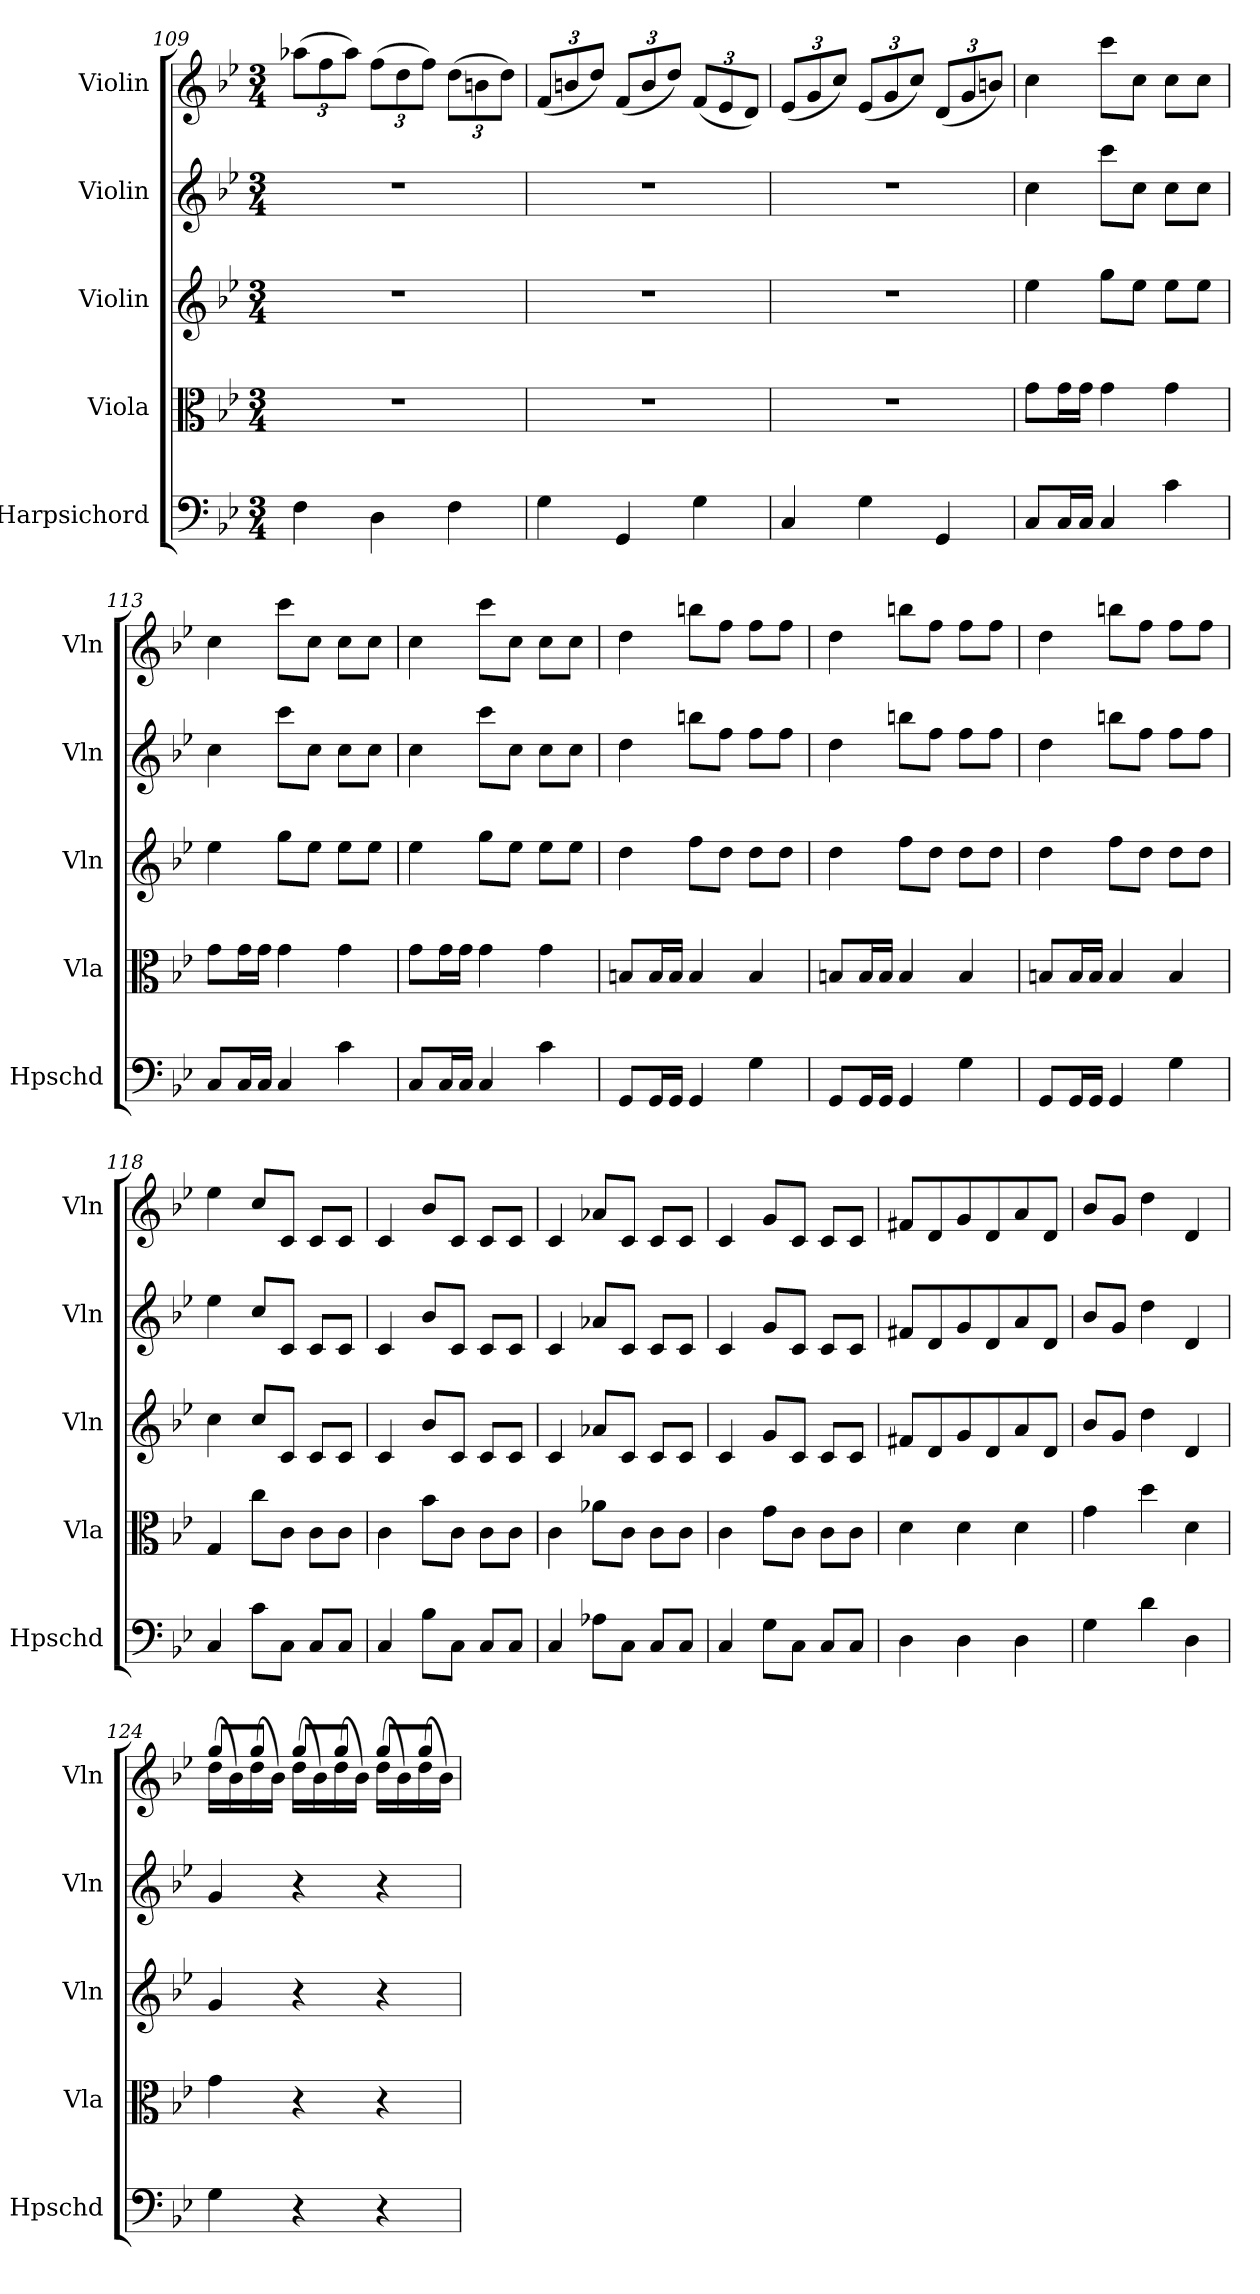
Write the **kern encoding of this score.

**kern	**kern	**kern	**kern	**kern
*part5	*part4	*part3	*part2	*part1
*staff5	*staff4	*staff3	*staff2	*staff1
*I"Harpsichord	*I"Viola	*I"Violin	*I"Violin	*I"Violin
*I'Hpschd	*I'Vla	*I'Vln	*I'Vln	*I'Vln
*clefF4	*clefC3	*clefG2	*clefG2	*clefG2
*k[b-e-]	*k[b-e-]	*k[b-e-]	*k[b-e-]	*k[b-e-]
*B-:	*B-:	*B-:	*B-:	*B-:
*M3/4	*M3/4	*M3/4	*M3/4	*M3/4
=109	=109	=109	=109	=109
4F\	2.r	2.r	2.r	(12aa-X\L
.	.	.	.	12ff\
.	.	.	.	12aa-\J)
4D\	.	.	.	(12ff\L
.	.	.	.	12dd\
.	.	.	.	12ff\J)
4F\	.	.	.	(12dd\L
.	.	.	.	12bn\
.	.	.	.	12dd\J)
=110	=110	=110	=110	=110
4G\	2.r	2.r	2.r	(12f/L
.	.	.	.	12bn/
.	.	.	.	12dd/J)
4GG/	.	.	.	(12f/L
.	.	.	.	12b/
.	.	.	.	12dd/J)
4G\	.	.	.	(12f/L
.	.	.	.	12e-/
.	.	.	.	12d/J)
=111	=111	=111	=111	=111
4C/	2.r	2.r	2.r	(12e-/L
.	.	.	.	12g/
.	.	.	.	12cc/J)
4G\	.	.	.	(12e-/L
.	.	.	.	12g/
.	.	.	.	12cc/J)
4GG/	.	.	.	(12d/L
.	.	.	.	12g/
.	.	.	.	12bn/J)
=112	=112	=112	=112	=112
8C/L	8g\L	4ee-\	4cc\	4cc\
16C/L	16g\L	.	.	.
16C/JJ	16g\JJ	.	.	.
4C/	4g\	8gg\L	8ccc\L	8ccc\L
.	.	8ee-\J	8cc\J	8cc\J
4c\	4g\	8ee-\L	8cc\L	8cc\L
.	.	8ee-\J	8cc\J	8cc\J
=113	=113	=113	=113	=113
8C/L	8g\L	4ee-\	4cc\	4cc\
16C/L	16g\L	.	.	.
16C/JJ	16g\JJ	.	.	.
4C/	4g\	8gg\L	8ccc\L	8ccc\L
.	.	8ee-\J	8cc\J	8cc\J
4c\	4g\	8ee-\L	8cc\L	8cc\L
.	.	8ee-\J	8cc\J	8cc\J
=114	=114	=114	=114	=114
8C/L	8g\L	4ee-\	4cc\	4cc\
16C/L	16g\L	.	.	.
16C/JJ	16g\JJ	.	.	.
4C/	4g\	8gg\L	8ccc\L	8ccc\L
.	.	8ee-\J	8cc\J	8cc\J
4c\	4g\	8ee-\L	8cc\L	8cc\L
.	.	8ee-\J	8cc\J	8cc\J
=115	=115	=115	=115	=115
8GG/L	8Bn/L	4dd\	4dd\	4dd\
16GG/L	16B/L	.	.	.
16GG/JJ	16B/JJ	.	.	.
4GG/	4B/	8ff\L	8bbn\L	8bbn\L
.	.	8dd\J	8ff\J	8ff\J
4G\	4B/	8dd\L	8ff\L	8ff\L
.	.	8dd\J	8ff\J	8ff\J
=116	=116	=116	=116	=116
8GG/L	8Bn/L	4dd\	4dd\	4dd\
16GG/L	16B/L	.	.	.
16GG/JJ	16B/JJ	.	.	.
4GG/	4B/	8ff\L	8bbn\L	8bbn\L
.	.	8dd\J	8ff\J	8ff\J
4G\	4B/	8dd\L	8ff\L	8ff\L
.	.	8dd\J	8ff\J	8ff\J
=117	=117	=117	=117	=117
8GG/L	8Bn/L	4dd\	4dd\	4dd\
16GG/L	16B/L	.	.	.
16GG/JJ	16B/JJ	.	.	.
4GG/	4B/	8ff\L	8bbn\L	8bbn\L
.	.	8dd\J	8ff\J	8ff\J
4G\	4B/	8dd\L	8ff\L	8ff\L
.	.	8dd\J	8ff\J	8ff\J
=118	=118	=118	=118	=118
4C/	4G/	4cc\	4ee-\	4ee-\
8c\L	8cc\L	8cc/L	8cc/L	8cc/L
8C\J	8c\J	8c/J	8c/J	8c/J
8C/L	8c\L	8c/L	8c/L	8c/L
8C/J	8c\J	8c/J	8c/J	8c/J
=119	=119	=119	=119	=119
4C/	4c\	4c/	4c/	4c/
8B-\L	8b-\L	8b-/L	8b-/L	8b-/L
8C\J	8c\J	8c/J	8c/J	8c/J
8C/L	8c\L	8c/L	8c/L	8c/L
8C/J	8c\J	8c/J	8c/J	8c/J
=120	=120	=120	=120	=120
4C/	4c\	4c/	4c/	4c/
8A-X\L	8a-X\L	8a-X/L	8a-X/L	8a-X/L
8C\J	8c\J	8c/J	8c/J	8c/J
8C/L	8c\L	8c/L	8c/L	8c/L
8C/J	8c\J	8c/J	8c/J	8c/J
=121	=121	=121	=121	=121
4C/	4c\	4c/	4c/	4c/
8G\L	8g\L	8g/L	8g/L	8g/L
8C\J	8c\J	8c/J	8c/J	8c/J
8C/L	8c\L	8c/L	8c/L	8c/L
8C/J	8c\J	8c/J	8c/J	8c/J
=122	=122	=122	=122	=122
4D\	4d\	8f#X/L	8f#X/L	8f#X/L
.	.	8d/	8d/	8d/
4D\	4d\	8g/	8g/	8g/
.	.	8d/	8d/	8d/
4D\	4d\	8a/	8a/	8a/
.	.	8d/J	8d/J	8d/J
=123	=123	=123	=123	=123
4G\	4g\	8b-/L	8b-/L	8b-/L
.	.	8g/J	8g/J	8g/J
4d\	4dd\	4dd\	4dd\	4dd\
4D\	4d\	4d/	4d/	4d/
=124	=124	=124	=124	=124
*	*	*	*	*^
4G\	4g\	4g/	4g/	(16dd\LL	8gg/L
.	.	.	.	16b-\)	.
.	.	.	.	(16dd\	8gg/J
.	.	.	.	16b-\JJ)	.
4r	4r	4r	4r	(16dd\LL	8gg/L
.	.	.	.	16b-\)	.
.	.	.	.	(16dd\	8gg/J
.	.	.	.	16b-\JJ)	.
4r	4r	4r	4r	(16dd\LL	8gg/L
.	.	.	.	16b-\)	.
.	.	.	.	(16dd\	8gg/J
.	.	.	.	16b-\JJ)	.
*	*	*	*	*v	*v
=	=	=	=	=
*-	*-	*-	*-	*-
